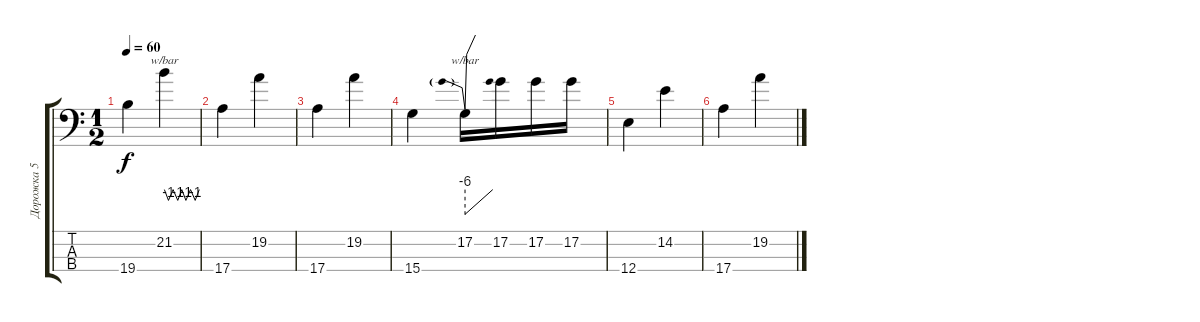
\track ("Дорожка 5" "Дорожка 5") {instrument electricbassfinger}
\staff {score tabs}
\tuning (G2 D2 A1 E1) {hide}
\ts (1 2)
\tempo 60
\clef f4
\ks c
19.4.4{dy f} 21.2.4{tbe (custom default 0 0 7 -4 15 0 23 -4 30 0 37 -4 45 0 53 -4 60 0)} |
17.4.4 19.2.4 |
17.4.4 19.2.4 |
15.4.4 17.2.16{tbe (predivedive default 0 -24 60 0)} 17.2.16 17.2.16 17.2.16 |
12.4.4 14.2.4 |
17.4.4 19.2.4
